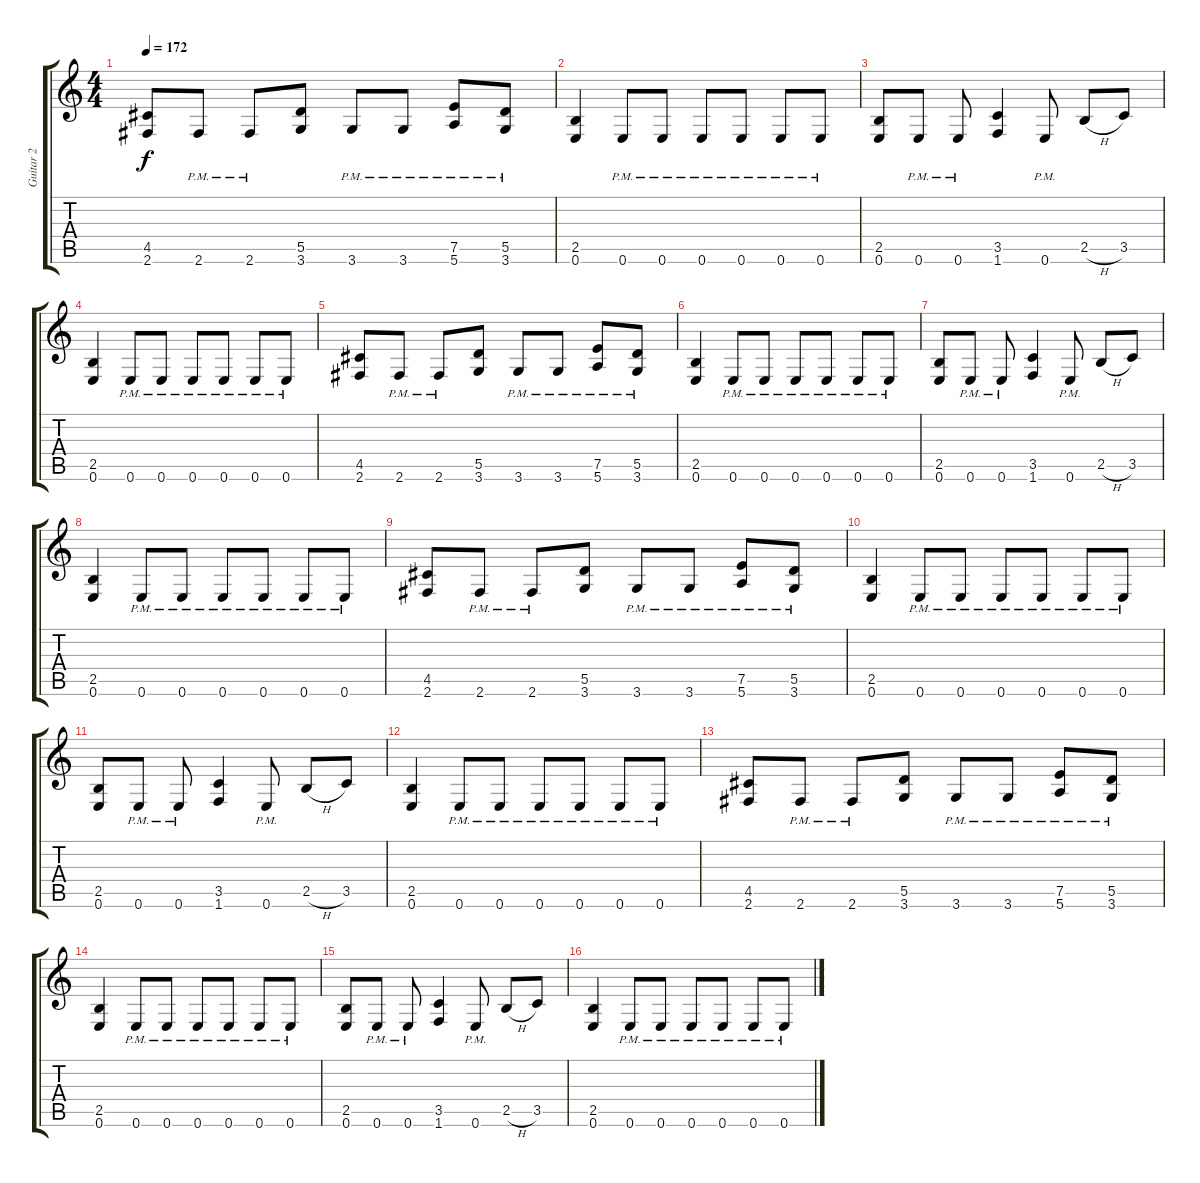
\track ("Guitar 2" "Guitar 2") {instrument distortionguitar}
\staff {score tabs}
\tuning (E4 B3 G3 D3 A2 E2) {hide}
\ts (4 4)
\tempo 172
\clef g2
\ks c
(4.5 2.6).8{dy f} 2.6{pm}.8 2.6{pm}.8 (5.5 3.6).8 3.6{pm}.8 3.6{pm}.8 (7.5{pm} 5.6{pm}).8 (5.5{pm} 3.6{pm}).8 |
(2.5 0.6).4 0.6{pm}.8 0.6{pm}.8 0.6{pm}.8 0.6{pm}.8 0.6{pm}.8 0.6{pm}.8 |
(2.5 0.6).8 0.6{pm}.8 0.6{pm}.8 (3.5 1.6).4 0.6{pm}.8 2.5{h}.8 3.5.8 |
(2.5 0.6).4 0.6{pm}.8 0.6{pm}.8 0.6{pm}.8 0.6{pm}.8 0.6{pm}.8 0.6{pm}.8 |
(4.5 2.6).8 2.6{pm}.8 2.6{pm}.8 (5.5 3.6).8 3.6{pm}.8 3.6{pm}.8 (7.5{pm} 5.6{pm}).8 (5.5{pm} 3.6{pm}).8 |
(2.5 0.6).4 0.6{pm}.8 0.6{pm}.8 0.6{pm}.8 0.6{pm}.8 0.6{pm}.8 0.6{pm}.8 |
(2.5 0.6).8 0.6{pm}.8 0.6{pm}.8 (3.5 1.6).4 0.6{pm}.8 2.5{h}.8 3.5.8 |
(2.5 0.6).4 0.6{pm}.8 0.6{pm}.8 0.6{pm}.8 0.6{pm}.8 0.6{pm}.8 0.6{pm}.8 |
(4.5 2.6).8 2.6{pm}.8 2.6{pm}.8 (5.5 3.6).8 3.6{pm}.8 3.6{pm}.8 (7.5{pm} 5.6{pm}).8 (5.5{pm} 3.6{pm}).8 |
(2.5 0.6).4 0.6{pm}.8 0.6{pm}.8 0.6{pm}.8 0.6{pm}.8 0.6{pm}.8 0.6{pm}.8 |
(2.5 0.6).8 0.6{pm}.8 0.6{pm}.8 (3.5 1.6).4 0.6{pm}.8 2.5{h}.8 3.5.8 |
(2.5 0.6).4 0.6{pm}.8 0.6{pm}.8 0.6{pm}.8 0.6{pm}.8 0.6{pm}.8 0.6{pm}.8 |
(4.5 2.6).8 2.6{pm}.8 2.6{pm}.8 (5.5 3.6).8 3.6{pm}.8 3.6{pm}.8 (7.5{pm} 5.6{pm}).8 (5.5{pm} 3.6{pm}).8 |
(2.5 0.6).4 0.6{pm}.8 0.6{pm}.8 0.6{pm}.8 0.6{pm}.8 0.6{pm}.8 0.6{pm}.8 |
(2.5 0.6).8 0.6{pm}.8 0.6{pm}.8 (3.5 1.6).4 0.6{pm}.8 2.5{h}.8 3.5.8 |
\section ("" "")
(2.5 0.6).4 0.6{pm}.8 0.6{pm}.8 0.6{pm}.8 0.6{pm}.8 0.6{pm}.8 0.6{pm}.8
